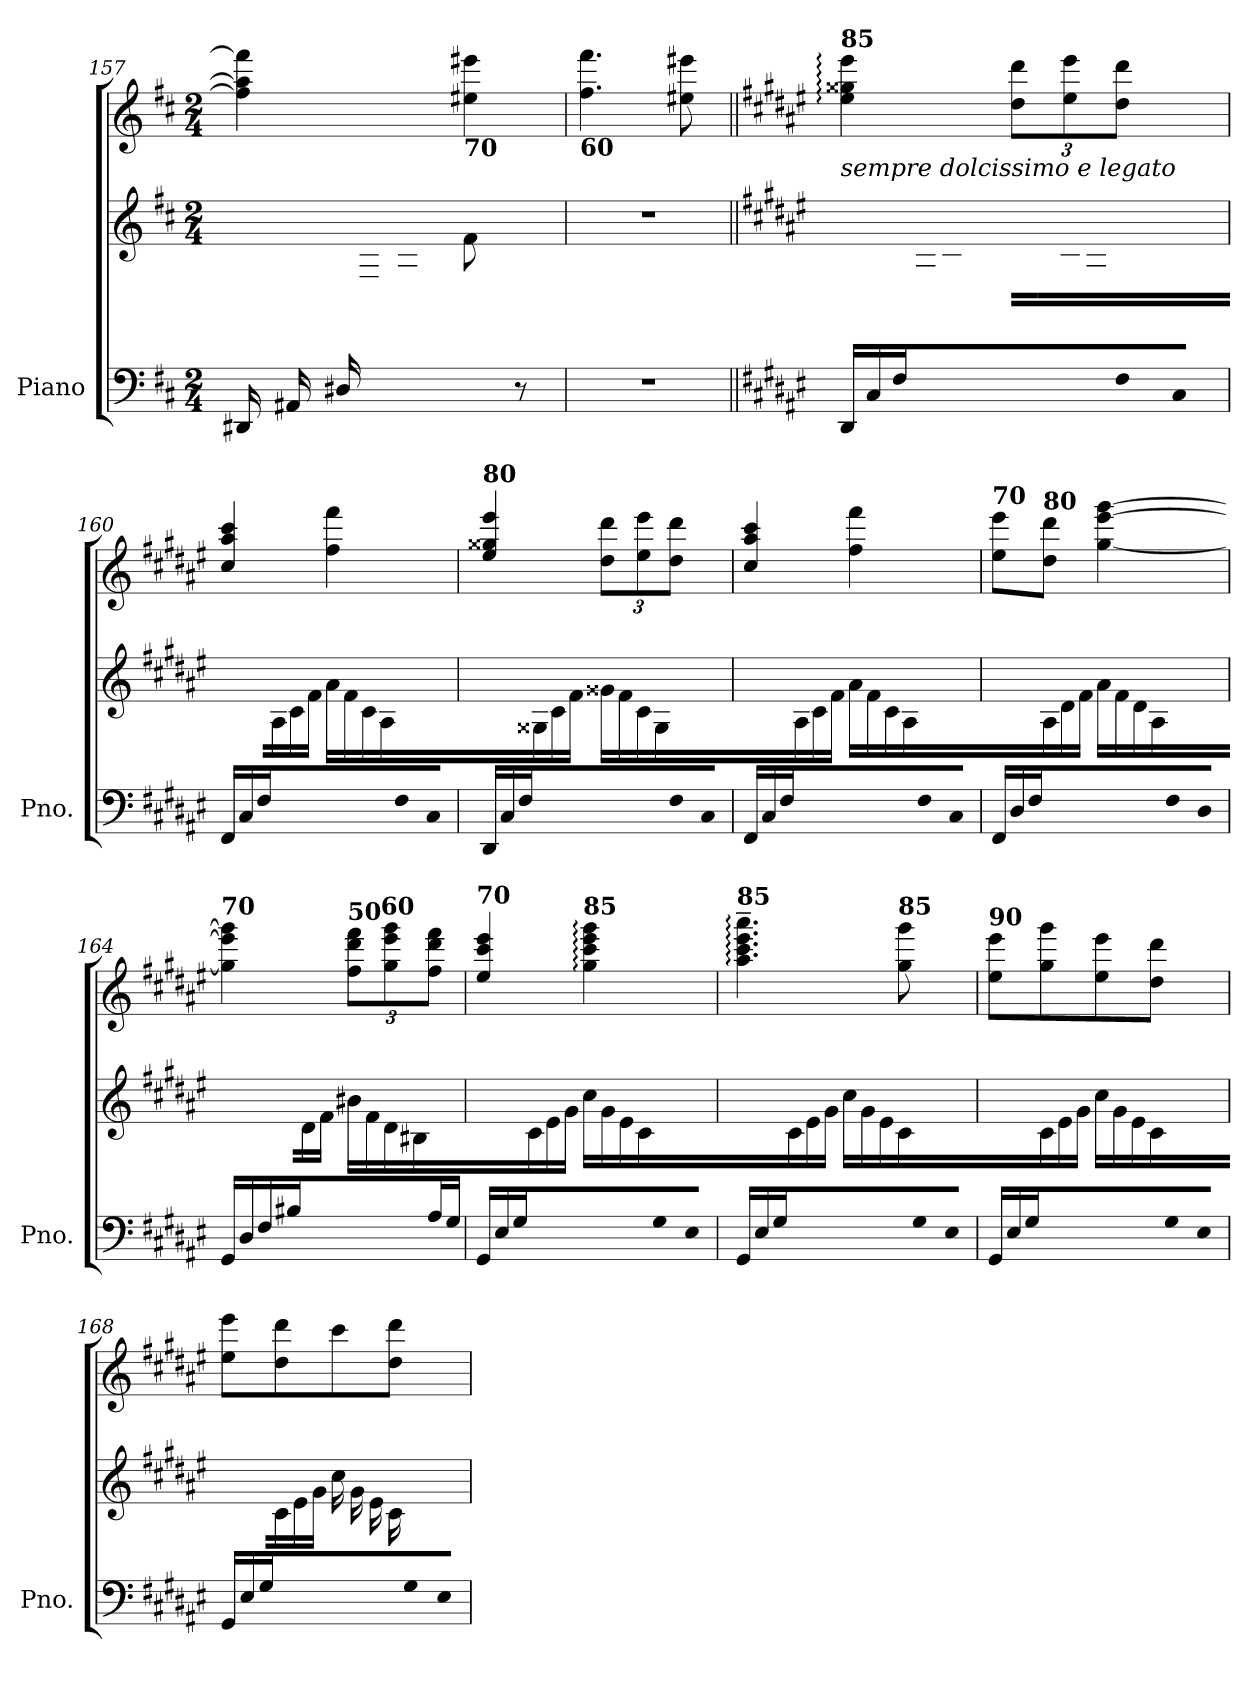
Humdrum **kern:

**kern	**kern	**kern
*part1	*part1	*part1
*staff3	*staff2	*staff1
*I"Piano	*	*
*I'Pno.	*	*
*clefF4	*clefG2	*clefG2
*k[f#c#]	*k[f#c#]	*k[f#c#]
*M2/4	*M2/4	*M2/4
*Xtuplet	*	*
=157	=157	=157
*	*^	*
24DD#X/LL	2ryy	8ryy	4ff#\] 4aa#\] 4fff#\]
24AA#X/	.	.	.
24D#X/	.	.	.
4ryy	.	24F#\	.
.	.	24A#X\	.
.	.	24d#X\JJ	.
!	!	!	!LO:TX:b:B:t=70
.	.	8f#\	4ee#X\ 4eee#X\
8r	.	8ryy	.
=158	=158	=158	=158
!	!	!	!LO:TX:b:B:t=60
*	*v	*v	*
2r	2r	4.ff#\ 4.fff#\
.	.	8ee#X\ 8eee#X\
!!LO:PB:g=z
=159||	=159||	=159||
*k[f#c#g#d#a#e#]	*k[f#c#g#d#a#e#]	*k[f#c#g#d#a#e#]
*	*^	*
!	!	!	!LO:TX:b:i:t=sempre dolcissimo e legato
!	!	!	!LO:TX:a:B:t=85
24DD#/LL	2ryy	8ryy	4ee#\: 4gg##X\: 4eee#\:
24C#/	.	.	.
24F#/	.	.	.
24%7ryy	.	24G##X\	.
.	.	24c#\	.
.	.	24f#\JJ	.
*	*	*Xtuplet	*Xbrackettup
.	.	24g##X\LL	12dd#\ 12ddd#\L
.	.	24f#\	.
.	.	24c#\	12ee#\ 12eee#\
.	.	24G##\	.
24F#/	.	12ryy	12dd#\ 12ddd#\J
24C#/JJ	.	.	.
=160	=160	=160	=160
24FF#/LL	2ryy	8ryy	4cc#/ 4aa#/ 4ccc#/
24C#/	.	.	.
24F#/	.	.	.
24%7ryy	.	24A#\	.
.	.	24c#\	.
.	.	24f#\JJ	.
.	.	24a#\LL	4ff#\ 4fff#\
.	.	24f#\	.
.	.	24c#\	.
.	.	24A#\	.
24F#/	.	12ryy	.
24C#/JJ	.	.	.
=161	=161	=161	=161
!	!	!	!LO:TX:a:B:t=80
24DD#/LL	2ryy	8ryy	4ee#/ 4gg##X/ 4eee#/
24C#/	.	.	.
24F#/	.	.	.
24%7ryy	.	24G##X\	.
.	.	24c#\	.
.	.	24f#\JJ	.
.	.	24g##X\LL	12dd#\ 12ddd#\L
.	.	24f#\	.
.	.	24c#\	12ee#\ 12eee#\
.	.	24G##\	.
24F#/	.	12ryy	12dd#\ 12ddd#\J
24C#/JJ	.	.	.
!!LO:LB:g=z
=162	=162	=162	=162
24FF#/LL	2ryy	8ryy	4cc#/ 4aa#/ 4ccc#/
24C#/	.	.	.
24F#/	.	.	.
24%7ryy	.	24A#\	.
.	.	24c#\	.
.	.	24f#\JJ	.
.	.	24a#\LL	4ff#\ 4fff#\
.	.	24f#\	.
.	.	24c#\	.
.	.	24A#\	.
24F#/	.	12ryy	.
24C#/JJ	.	.	.
=163	=163	=163	=163
!	!	!	!LO:TX:a:B:t=70
24FF#/LL	2ryy	8ryy	8ee#\ 8eee#\L
24D#/	.	.	.
24F#/	.	.	.
!	!	!	!LO:TX:a:B:t=80
24%7ryy	.	24A#\	8dd#\ 8ddd#\J
.	.	24d#\	.
.	.	24f#\JJ	.
.	.	24a#\LL	[4gg#\ [4eee#\ [4ggg#\
.	.	24f#\	.
.	.	24d#\	.
.	.	24A#\	.
24F#/	.	12ryy	.
24D#/JJ	.	.	.
=164	=164	=164	=164
!	!	!	!LO:TX:a:B:t=70
24GG#/LL	2rffyy	6ryy	4gg#\] 4eee#\] 4ggg#\]
24D#/	.	.	.
24F#/	.	.	.
24B#X/	.	.	.
4ryy	.	24d#\	.
.	.	24f#\JJ	.
!	!	!	!LO:TX:a:B:t=50
.	.	24b#X\LL	12ff#\ 12ddd#\ 12fff#\L
.	.	24f#\	.
!	!	!	!LO:TX:a:B:t=60
.	.	24d#\	12gg#\ 12eee#\ 12ggg#\
.	.	24B#\	.
24A#/	.	12ryy	12ff#\ 12ddd#\ 12fff#\J
24G#/JJ	.	.	.
!!LO:LB:g=z
=165	=165	=165	=165
!	!	!	!LO:TX:a:B:t=70
24GG#/LL	2ryy	8ryy	4ee#/ 4ccc#/ 4eee#/
24E#/	.	.	.
24G#/	.	.	.
24%7ryy	.	24c#\	.
.	.	24e#\	.
.	.	24g#\JJ	.
!	!	!	!LO:TX:a:B:t=85
.	.	24cc#\LL	4gg#\: 4ccc#\: 4eee#\: 4ggg#\:
.	.	24g#\	.
.	.	24e#\	.
.	.	24c#\	.
24G#/	.	12ryy	.
24E#/JJ	.	.	.
=166	=166	=166	=166
!	!	!	!LO:TX:a:B:t=85
24GG#/LL	2ryy	8ryy	4.aa#\:~ 4.ccc#\:~ 4.eee#\:~ 4.aaa#\:~
24E#/	.	.	.
24G#/	.	.	.
24%7ryy	.	24c#\	.
.	.	24e#\	.
.	.	24g#\JJ	.
.	.	24cc#\LL	.
.	.	24g#\	.
.	.	24e#\	.
!	!	!	!LO:TX:a:B:t=85
.	.	24c#\	8gg#\ 8ggg#\
24G#/	.	12ryy	.
24E#/JJ	.	.	.
=167	=167	=167	=167
!	!	!	!LO:TX:a:B:t=90
24GG#/LL	2ryy	8ryy	8ee#\ 8eee#\L
24E#/	.	.	.
24G#/	.	.	.
24%7ryy	.	24c#\	8gg#\ 8ggg#\
.	.	24e#\	.
.	.	24g#\JJ	.
.	.	24cc#\LL	8ee#\ 8eee#\
.	.	24g#\	.
.	.	24e#\	.
.	.	24c#\	8dd#\ 8ddd#\J
24G#/	.	12ryy	.
24E#/JJ	.	.	.
=168	=168	=168	=168
24GG#/LL	2ryy	8ryy	8ee#\ 8eee#\L
24E#/	.	.	.
24G#/	.	.	.
24%7ryy	.	24c#\	8dd#\ 8ddd#\
.	.	24e#\	.
.	.	24g#\JJ	.
.	.	24cc#\LL	8ccc#\
.	.	24g#\	.
.	.	24e#\	.
.	.	24c#\	8dd#\ 8ddd#\J
24G#/	.	12ryy	.
24E#/JJ	.	.	.
*	*v	*v	*
=	=	=
*-	*-	*-
